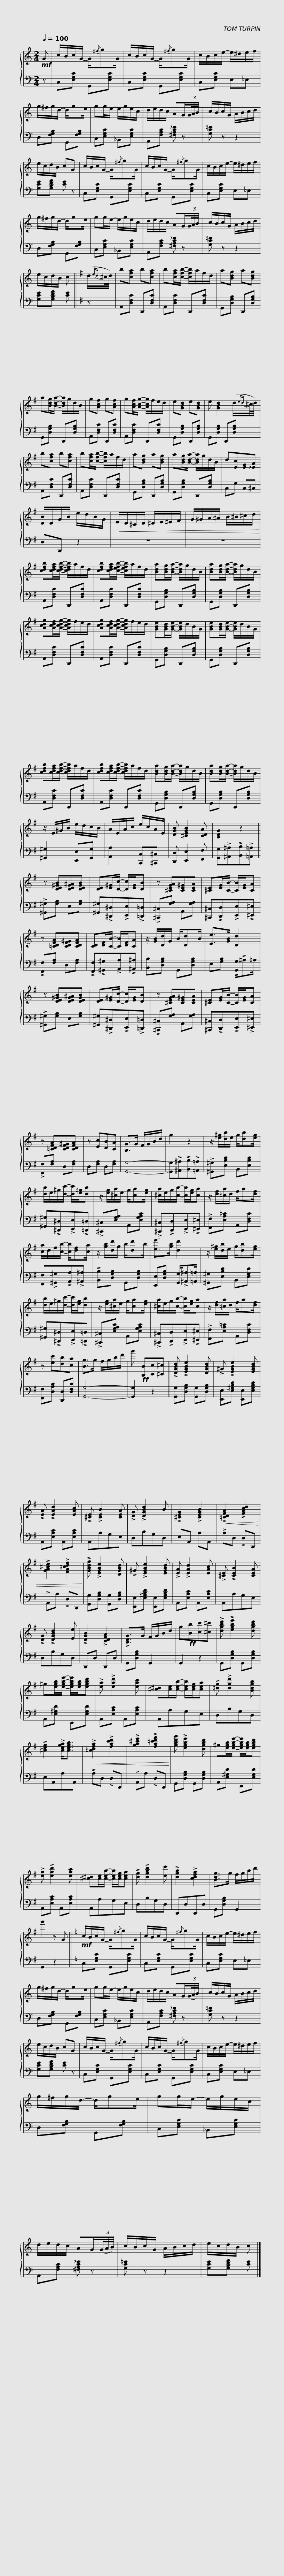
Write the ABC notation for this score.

X:1
%%score { 1 | 2 }
L:1/8
Q:1/4=100
M:2/4
I:linebreak $
K:C
V:1 treble
V:2 bass
V:1
!mf! G | c/B/c/G/- G/{/^f}gG/ | c/B/c/G/- G/{/^f}gG/ | c/B/c/e/- e/^d/e/f/ | g/^f/g/d/- d/ge/ |$ %5
 gg/e/- e/g/e/c/ | d/e/d/c/ AG/(3G/4A/4B/4 | c/B/c/G/ A/B/c/d/ | e/c/d/B/ cG |$ c/B/c/G/- G/{/^f}gG/ | %10
 c/B/c/G/- G/{/^f}gG/ | c/B/c/e/- e/^d/e/f/ | g/^f/g/d/- d/ge/ |$ gg/e/- e/g/e/c/ | d/e/d/c/ AG/(3G/4A/4B/4 | %15
 c/B/c/G/ A/B/c/d/ | e/c/d/B/ c ||[K:G] (d/{ed}^c/4d/4) |$ b[cfa] b[cfa] | b[cfa]/[cfb]/- [cfb]/a/f/d/ | %20
 a[Bdg] a[Bdg] | a[Bdg]/[Bda]/- [Bda]/g/d/B/ | g[Acf] g[Acf] |$ g[Acf]/[Acg]/- [Acg]/f/e/d/ | e[GBd] e[GBd] | %25
 e [GBd]2 (d/{ed}^c/4d/4) | b[cfa] b[cfa] | b[cfa]/[cfb]/- [cfb]/a/f/d/ |$ a[Bdg] a[Bdg] | a[Bdg]/[Bda]/- [Bda]/g/d/B/ | %30
 d[Ec][EG][_EA] | [DB]/D/G/B/ e/d/B/G/ |!<(! E/D/^C/D/ ^D/E/^E/F/ |$ G/^G/A/^A/ B/^B/^c/d/!<)! | [cdfb][cdfa]/[cdfb]/- [cdfb]/a/f/d/ | %35
 [cdfb][cdfa]/[cefb]/- [cefb]/a/f/d/ | [Bda][Bdg]/[Bda]/- [Bda]/g/d/B/ |$ [Bda][Bdg]/[Bda]/- [Bda]/g/d/B/ | [Acdg][Acdf]/[Acdg]/- [Acdg]/f/e/d/ | [Acdg][Acdf]/[Acdg]/- [Acdg]/f/e/d/ | %40
 [GBe][GBd]/[GBe]/- [GBe]/d/B/G/ |$ [GBe][GBd]/[GBe]/- [GBe]/d/B/G/ | [cdfb][cdfa]/[cdfb]/- [cdfb]/a/f/d/ | [cdfb][cdfa]/[cdfb]/- [cdfb]/a/f/d/ | [Bda][Bdg]/[Bda]/- [Bda]/g/d/B/ |$ %45
 [Bda][Bdg]/[Bda]/- [Bda]/g/d/B/ | z/ E/^G/B/ e/d/c/B/ | A/E/A/c/ e/c/A/E/ | [DGB] [^CEGB]2 [CDA] | [B,DG]2 z2 ||$ %50
 z [DE^GB][DEG^A][DEGB] | [DE][E^G]/[Dc]/- [Dc]/[EG]/[DB] | z [^CEGA][CE^G][CEA] | [^CE][EG]/[CB]/- [CB]/[EG]/[CA] |$ z [=CDFA][CDF^G][CDFA] | %55
 [CD][DF]/[CB]/- [CB]/[DF]/[CA] | z/ [GB]/[Dd]/G/ B/[Dd]B/ | [Ee]>[GB] [Dd]2 |$ z [DE^GB][DEG^A][DEGB] | [DE][E^G]/[Dc]/- [Dc]/[EG]/[DB] | %60
 z [^CEGA][CE^G][CEA] | [^CE][EG]/[CB]/- [CB]/[EG]/[CA] |$ z [=CDFA][CDF^G][CDFA] | z [Ec][DB][CA] | [B,G]>G F/G/B/d/ | %65
 g2 z2 |$ z/ [e^g]/[db]/e/ g/[db][eg]/ | [db]/e/^g/[dc']/- [dc']/[e=g]/[db] | z/ [eg]/[^ca]/e/ g/[ca][eg]/ | [^ca]/e/g/[cb]/- [cb]/[eg]/[ca] |$ %70
 z/ [df]/[=ca]/d/ f/a[df]/ | [ca]/d/f/[cb]/- [cb]/[df][ca]/ | z/ [gb]/[dd']/g/ b/[dd']b/ | [ee']>[gb] [dd']2 |$ z/ [e^g]/[db]/e/ g/[db][eg]/ | %75
 [db]/e/^g/[dc']/- [dc']/[eg]/[db] | z/ [eg]/[^ca]/e/ g/[ca][eg]/ | [^ca]/e/g/[cb]/- [cb]/[eg]/[ca] |$ z/ [df]/[=ca]/d/ f/a[df]/ | z [ec'][db][ca] | %80
 [Bg]>g f/g/b/d'/ | g'!ff! [B,B][Cc][^C^c] || !>![DGBd] !>![EGBe]2 [DGBd] |$ !>!^G !>![EGBe]2 [EGBd] | !>![EA] !>![EAd]2 [EAc] | %85
 !>![^CE] !>![CEB]2 [CEA] | !>![DG] !>![DGBd]2 B | !>![^CEG]2 !>![CEGB]2 |$!<(! !>![=CDFA]2 !>![FAcd]2 | !>![GA^ce]2 !>![FA=cdf]2!<)! | %90
 !>![GBdg] !>![EGBe]2 [DGBd] | !>!^G !>![EGBe]2 [EGBd] | !>![EA] !>![EAd]2 [EAc] |$ !>![^CE] !>![CEB]2 [CEA] | !>![DG] !>![DGBd]2 [Ee] | %95
 !>![DGB]2 !>![CDFA]2 | !>![B,DG]>G F/G/B/d/ | g!ff![Bb][cc'][^c^c'] |$ !>![dgbd'] !>![egbe']2 [dgbd'] | ^g[egb]/[egbe']/- [egbe']/[egb]/[egbd'] | %100
 !>![ea] !>![ead']2 [eac'] | [^c^d][ce]/[ceb]/- [ceb]/[ceg]/[cea] | !>![=dg] !>![dgd']2 [Bdgb] |$ !>![^ceg]2 !>![cega]<[cegb] |!<(! !>![=cdfa]2 !>![fac'd']2 | %105
 !>![ga^c'e']2 !>![fa=c'd'f']2!<)! | [gbd'g'] !>![egbe']2 [dgbd'] | ^g[egb]/[egbe']/- [egbe']/[egb]/[egbd'] |$ !>![ea] !>![ead']2 [eac'] | [^c^d][ce]/[ceb]/- [ceb]/[ceg]/[cea] | %110
 !>![dg] !>![dgbd']2 [ee'] | !>![dgb]2 !>![cdfa]2 | [Bdg]>g f/g/b/d'/ | g'2 z G ||$[K:C]!mf! c/B/c/G/- G/{/^f}gG/ | %115
 c/B/c/G/- G/{/^f}gG/ | c/B/c/e/- e/^d/e/f/ | g/^f/g/d/- d/ge/ | gg/e/- e/g/e/c/ |$ d/e/d/c/ AG/(3(G/4A/4B/4) | %120
 c/B/c/G/ A/B/c/d/ | e/c/d/B/ cG | c/B/c/G/- G/{/^f}gG/ | c/B/c/G/- G/{/^f}gG/ | c/B/c/e/- e/^d/e/f/ |$ %125
 g/^f/g/d/- d/ge/ | gg/e/- e/g/e/c/ | d/e/d/c/ AG/(3(G/4A/4B/4) | c/B/c/G/ A/B/c/d/ | e/c/d/B/ c |] %130
V:2
 z | C,[E,G,C] G,,[E,G,C] | C,[E,G,C] G,,[E,G,C] | C,[E,G,C] E,_E, | D,[F,G,B,] G,,[F,G,B,] |$ %5
 C,[E,G,C] _B,,[E,G,C] | A,,[F,A,C] [^F,A,C_E] z | [G,C=E] z z2 | [G,CE][G,B,DF] [CE] z |$ C,[E,G,C] G,,[E,G,C] | %10
 C,[E,G,C] G,,[E,G,C] | C,[E,G,C] E,_E, | D,[F,G,B,] G,,[F,G,B,] |$ C,[E,G,C] _B,,[E,G,C] | A,,[F,A,C] [^F,A,C_E] z | %15
 [G,C=E] z z2 | [G,CE][G,B,DF] [CE] ||[K:G] z |$ A,,[D,F,C] D,,[D,F,C] | A,,[D,F,C] D,,[D,F,C] | %20
 G,,[D,G,B,] D,,[D,G,B,] | G,,[D,G,B,] D,,[D,G,B,] | A,,[D,F,C] D,,[D,F,C] |$ A,,[D,F,C] D,,[D,F,C] | G,,[D,G,B,] D,,[D,G,B,] | %25
 G,,[D,G,B,] D,,[D,G,B,] | A,,[D,F,C] D,,[D,F,C] | A,,[D,F,C] D,,[D,F,C] |$ G,,[D,G,B,] D,,[D,G,B,] | G,,[D,G,B,] D,,[D,G,B,] | %30
 C,G, C,^C, | D,D,, z2 | z4 |$ z4 | A,,[D,F,C] D,,[D,F,C] | %35
 A,,[D,F,C] D,,[D,F,C] | G,,[D,G,B,] D,,[D,G,B,] |$ G,,[D,G,B,] D,,[D,G,B,] | A,,[D,F,C] D,,[D,F,C] | A,,[D,F,C] D,,[D,F,C] | %40
 G,,[D,G,B,] D,,[D,G,B,] |$ G,,[D,G,B,] D,,[D,G,B,] | A,,[D,F,C] D,,[D,F,C] | A,,[D,F,C] D,,[D,F,C] | G,,[D,G,B,] D,,[D,G,B,] |$ %45
 G,,[D,G,B,] D,,[D,G,B,] | [^G,,^G,]2 [E,,E,][G,,G,] | [A,,A,]2 [C,,C,][^C,,^C,] | [D,,D,] [E,,E,]2 [F,,F,] | [G,,G,]!>![^A,,^A,]!>![B,,B,]!>![=A,,=A,] ||$ %50
 !>![^G,,^G,][G,B,] E,[G,B,] | [^G,,^G,]!>![^D,,^D,]!>![E,,E,]!>![=D,,=D,] | !>![^C,,^C,][G,A,] A,,[G,A,] | [^C,,^C,]!>![D,,D,]!>![E,,E,]!>![^E,,^E,] |$ !>![F,,F,][F,A,] D,[F,A,] | %55
 !>![F,,F,]!>![^G,,^G,]!>![A,,A,]!>![^A,,^A,] | [B,,B,][D,G,B,] G,,[D,G,B,] | E,[G,B,] [G,,G,]/!>!^A,=A,/ |$ !>![^G,,^G,][G,B,] E,[G,B,] | [^G,,^G,]!>![^D,,^D,]!>![E,,E,]!>![=D,,=D,] | %60
 !>![^C,,^C,][G,A,] A,,[G,A,] | [^C,,^C,]!>![D,,D,]!>![E,,E,]!>![^E,,^E,] |$ !>![F,,F,][F,A,] D,[F,A,] | D,[F,A,] D,[F,A,] | [G,,G,]4- | %65
 [G,,G,]!>![^A,,^A,]!>![B,,B,]!>![=A,,=A,] |$ !>![^G,,^G,][E,B,D] B,,[E,B,D] | [^G,,^G,]!>![^D,,^D,]!>![E,,E,]!>![=D,,=D,] | !>![^C,,^C,][E,G,A,] A,,[E,G,A,C] | !>![^C,,^C,]!>![D,,D,]!>![E,,E,]!>![^E,,^E,] |$ %70
 !>![F,,F,][E,A,=C] A,,[D,F,C] | [F,,F,]!>![^G,,^G,]!>![A,,A,]!>![^A,,^A,] | !>![B,,B,][D,G,B,] G,,[D,G,B,] | [E,,E,][D,G,B,] [G,,G,]/!>![^A,,^A,][=A,,=A,]/ |$ [^G,,^G,][E,B,D] B,,[E,G,D] | %75
 [^G,,^G,]!>![^D,,^D,]!>![E,,E,]!>![=D,,=D,] | !>![^C,,^C,][E,G,A,C] A,,[E,G,A,C] | !>![^C,,^C,]!>![D,,D,]!>![E,,E,]!>![^E,,^E,] |$ !>![F,,F,][E,A,=C] A,,[D,F,C] | [F,,F,][D,A,C] [D,,D,][D,F,C] | %80
 [G,,G,]4- | [G,,G,]2 z2 || [G,,G,][D,G,B,] [G,,G,][D,G,B,] |$ [E,,E,][E,^G,B,D] [E,,E,][E,G,B,D] | A,,[E,A,C] A,,[E,A,C] | %85
 A,,A,G,E, | D,B,G,D, | E,A,, A,A,, |$ !>!A,D, !>!D,D,, | !>!A,,A, !>!D,D,, | %90
 [G,,G,][D,G,B,] [G,,G,][D,G,B,] | [E,,E,][E,^G,B,D] [E,,E,][E,G,B,D] | A,,[E,A,C] A,,[E,A,C] |$ A,,A,G,E, | D,B,G,D, | %95
 D,,D, D,,D, | G,,[D,G,B,] G,,2 | G,,2 z2 |$ G,,[D,G,B,] G,,[D,G,B,] | A,,[E,^G,D] E,,[E,G,D] | %100
 A,,[E,A,C] A,,[E,A,C] | A,,A,G,E, | D,B,G,D, |$ E,A,,A,A,, | !>!A,D, !>!D,D,, | %105
 !>!A,,A, !>!D,D,, | G,,[D,G,B,] G,,[D,G,B,] | A,,[E,^G,D] E,,[E,G,D] |$ A,,[E,A,C] A,,[E,A,C] | A,,A,G,E, | %110
 D,B,G,D, | D,,D,D,,D, | G,,[D,G,B,] G,,2 | G,,2 z2 ||$[K:C] C,[E,G,C] G,,[E,G,C] | %115
 C,[E,G,C] G,,[E,G,C] | C,[E,G,C] E,_E, | D,[F,G,B,] G,,[F,G,B,] | C,[E,G,C] _B,,[E,G,C] |$ A,,[F,A,C] [^F,A,C_E] z | %120
 [G,C=E] z z2 | [G,CE][G,B,DF] [CE] z | C,[E,G,C] G,,[E,G,C] | C,[E,G,C] G,,[E,G,C] | C,[E,G,C] E,_E, |$ %125
 D,[F,G,B,] G,,[F,G,B,] | C,[E,G,C] _B,,[E,G,C] | A,,[F,A,C] [^F,A,C_E] z | [G,C=E] z z2 | [G,CE][G,B,DF] [CE] |] %130
